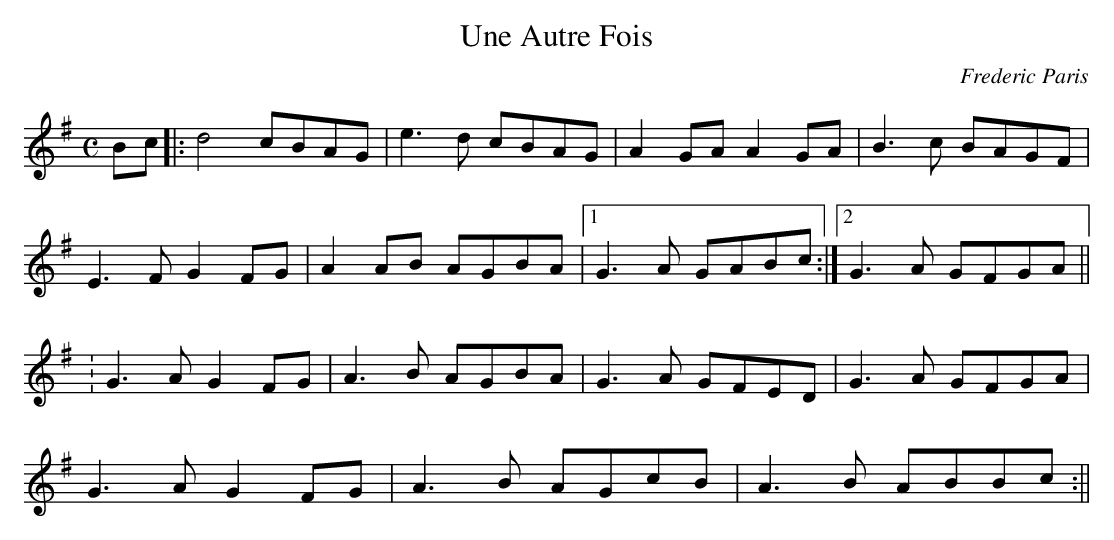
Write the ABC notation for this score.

X:1
T:Une Autre Fois
C:Frederic Paris
L:1/8
M:C
K:G major
Bc|:d4 cBAG|e3d cBAG|A2GAA2GA|B3c BAGF|
E3F G2FG|A2AB AGBA|1G3A GABc:|2G3A GFGA||
:G3A G2FG|A3B AGBA|G3A GFED|G3A GFGA|
G3AG2FG|A3B AGcB|A3B ABBc:||
